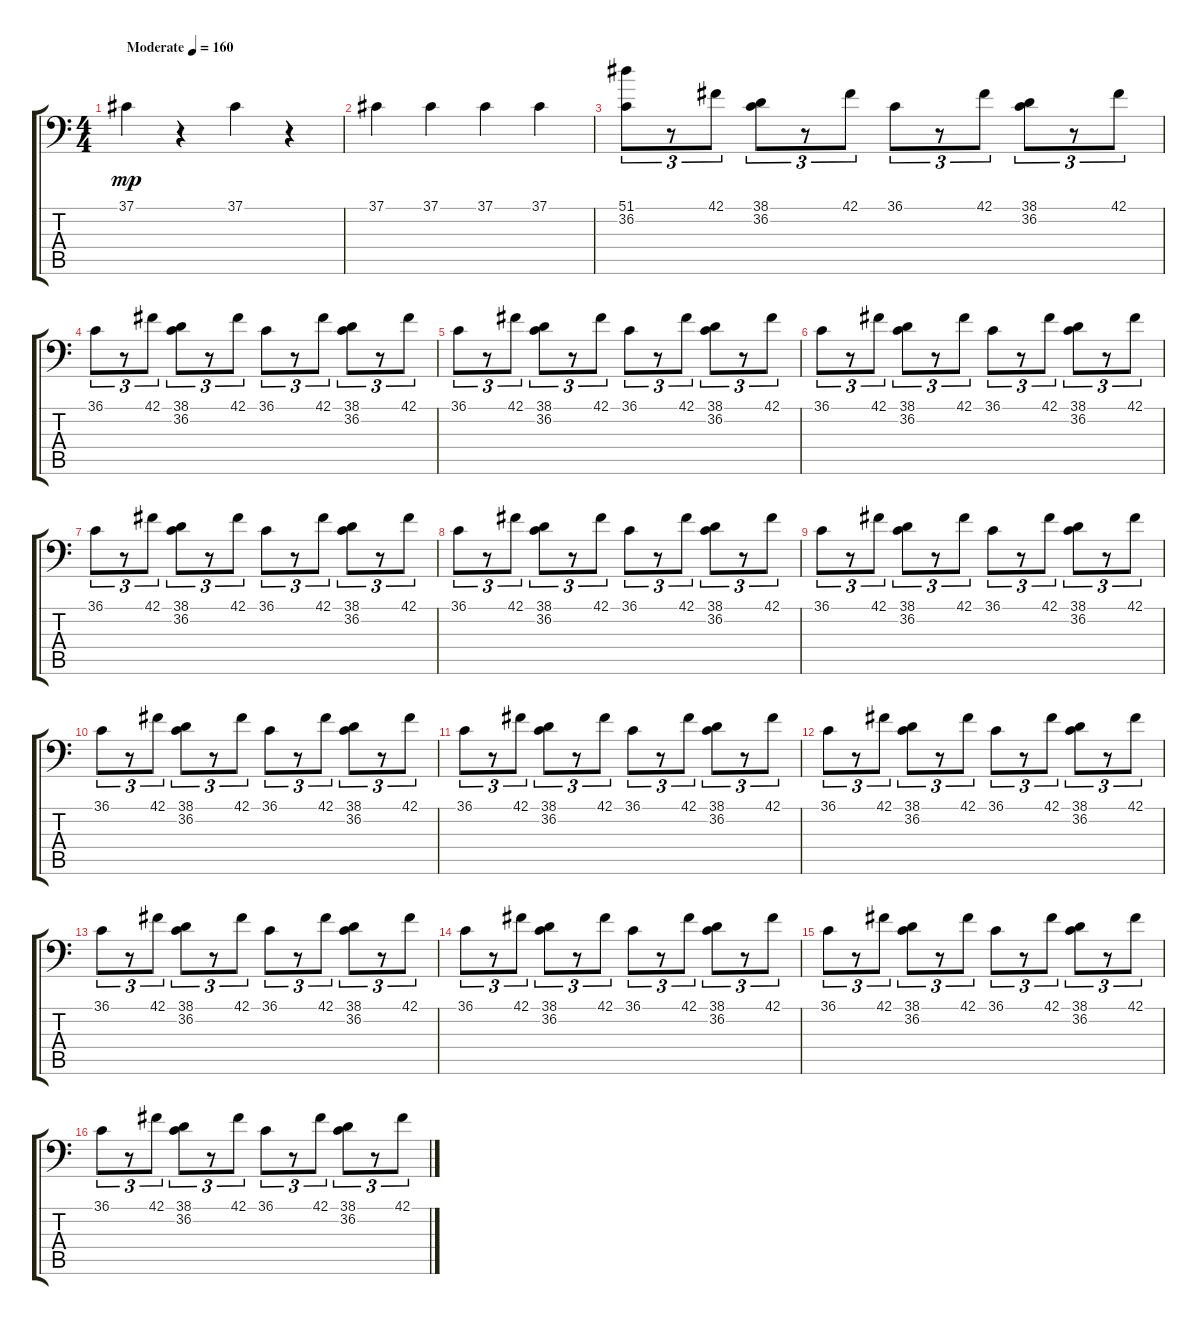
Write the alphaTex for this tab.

\track "" {instrument acousticgrandpiano}
\staff {score tabs}
\tuning (C-1 C-1 C-1 C-1 C-1 C-1) {hide}
\ts (4 4)
\tempo (160 "Moderate")
\clef f4
\ks c
37.1.4{dy mp instrument acousticgrandpiano} r.4 37.1.4 r.4 |
37.1.4 37.1.4 37.1.4 37.1.4 |
(51.1 36.2).8{tu (3 2)} r.8{tu (3 2)} 42.1.8{tu (3 2)} (38.1 36.2).8{tu (3 2)} r.8{tu (3 2)} 42.1.8{tu (3 2)} 36.1.8{tu (3 2)} r.8{tu (3 2)} 42.1.8{tu (3 2)} (38.1 36.2).8{tu (3 2)} r.8{tu (3 2)} 42.1.8{tu (3 2)} |
36.1.8{tu (3 2)} r.8{tu (3 2)} 42.1.8{tu (3 2)} (38.1 36.2).8{tu (3 2)} r.8{tu (3 2)} 42.1.8{tu (3 2)} 36.1.8{tu (3 2)} r.8{tu (3 2)} 42.1.8{tu (3 2)} (38.1 36.2).8{tu (3 2)} r.8{tu (3 2)} 42.1.8{tu (3 2)} |
36.1.8{tu (3 2)} r.8{tu (3 2)} 42.1.8{tu (3 2)} (38.1 36.2).8{tu (3 2)} r.8{tu (3 2)} 42.1.8{tu (3 2)} 36.1.8{tu (3 2)} r.8{tu (3 2)} 42.1.8{tu (3 2)} (38.1 36.2).8{tu (3 2)} r.8{tu (3 2)} 42.1.8{tu (3 2)} |
36.1.8{tu (3 2)} r.8{tu (3 2)} 42.1.8{tu (3 2)} (38.1 36.2).8{tu (3 2)} r.8{tu (3 2)} 42.1.8{tu (3 2)} 36.1.8{tu (3 2)} r.8{tu (3 2)} 42.1.8{tu (3 2)} (38.1 36.2).8{tu (3 2)} r.8{tu (3 2)} 42.1.8{tu (3 2)} |
36.1.8{tu (3 2)} r.8{tu (3 2)} 42.1.8{tu (3 2)} (38.1 36.2).8{tu (3 2)} r.8{tu (3 2)} 42.1.8{tu (3 2)} 36.1.8{tu (3 2)} r.8{tu (3 2)} 42.1.8{tu (3 2)} (38.1 36.2).8{tu (3 2)} r.8{tu (3 2)} 42.1.8{tu (3 2)} |
36.1.8{tu (3 2)} r.8{tu (3 2)} 42.1.8{tu (3 2)} (38.1 36.2).8{tu (3 2)} r.8{tu (3 2)} 42.1.8{tu (3 2)} 36.1.8{tu (3 2)} r.8{tu (3 2)} 42.1.8{tu (3 2)} (38.1 36.2).8{tu (3 2)} r.8{tu (3 2)} 42.1.8{tu (3 2)} |
36.1.8{tu (3 2)} r.8{tu (3 2)} 42.1.8{tu (3 2)} (38.1 36.2).8{tu (3 2)} r.8{tu (3 2)} 42.1.8{tu (3 2)} 36.1.8{tu (3 2)} r.8{tu (3 2)} 42.1.8{tu (3 2)} (38.1 36.2).8{tu (3 2)} r.8{tu (3 2)} 42.1.8{tu (3 2)} |
36.1.8{tu (3 2)} r.8{tu (3 2)} 42.1.8{tu (3 2)} (38.1 36.2).8{tu (3 2)} r.8{tu (3 2)} 42.1.8{tu (3 2)} 36.1.8{tu (3 2)} r.8{tu (3 2)} 42.1.8{tu (3 2)} (38.1 36.2).8{tu (3 2)} r.8{tu (3 2)} 42.1.8{tu (3 2)} |
36.1.8{tu (3 2)} r.8{tu (3 2)} 42.1.8{tu (3 2)} (38.1 36.2).8{tu (3 2)} r.8{tu (3 2)} 42.1.8{tu (3 2)} 36.1.8{tu (3 2)} r.8{tu (3 2)} 42.1.8{tu (3 2)} (38.1 36.2).8{tu (3 2)} r.8{tu (3 2)} 42.1.8{tu (3 2)} |
36.1.8{tu (3 2)} r.8{tu (3 2)} 42.1.8{tu (3 2)} (38.1 36.2).8{tu (3 2)} r.8{tu (3 2)} 42.1.8{tu (3 2)} 36.1.8{tu (3 2)} r.8{tu (3 2)} 42.1.8{tu (3 2)} (38.1 36.2).8{tu (3 2)} r.8{tu (3 2)} 42.1.8{tu (3 2)} |
36.1.8{tu (3 2)} r.8{tu (3 2)} 42.1.8{tu (3 2)} (38.1 36.2).8{tu (3 2)} r.8{tu (3 2)} 42.1.8{tu (3 2)} 36.1.8{tu (3 2)} r.8{tu (3 2)} 42.1.8{tu (3 2)} (38.1 36.2).8{tu (3 2)} r.8{tu (3 2)} 42.1.8{tu (3 2)} |
36.1.8{tu (3 2)} r.8{tu (3 2)} 42.1.8{tu (3 2)} (38.1 36.2).8{tu (3 2)} r.8{tu (3 2)} 42.1.8{tu (3 2)} 36.1.8{tu (3 2)} r.8{tu (3 2)} 42.1.8{tu (3 2)} (38.1 36.2).8{tu (3 2)} r.8{tu (3 2)} 42.1.8{tu (3 2)} |
36.1.8{tu (3 2)} r.8{tu (3 2)} 42.1.8{tu (3 2)} (38.1 36.2).8{tu (3 2)} r.8{tu (3 2)} 42.1.8{tu (3 2)} 36.1.8{tu (3 2)} r.8{tu (3 2)} 42.1.8{tu (3 2)} (38.1 36.2).8{tu (3 2)} r.8{tu (3 2)} 42.1.8{tu (3 2)} |
36.1.8{tu (3 2)} r.8{tu (3 2)} 42.1.8{tu (3 2)} (38.1 36.2).8{tu (3 2)} r.8{tu (3 2)} 42.1.8{tu (3 2)} 36.1.8{tu (3 2)} r.8{tu (3 2)} 42.1.8{tu (3 2)} (38.1 36.2).8{tu (3 2)} r.8{tu (3 2)} 42.1.8{tu (3 2)}
